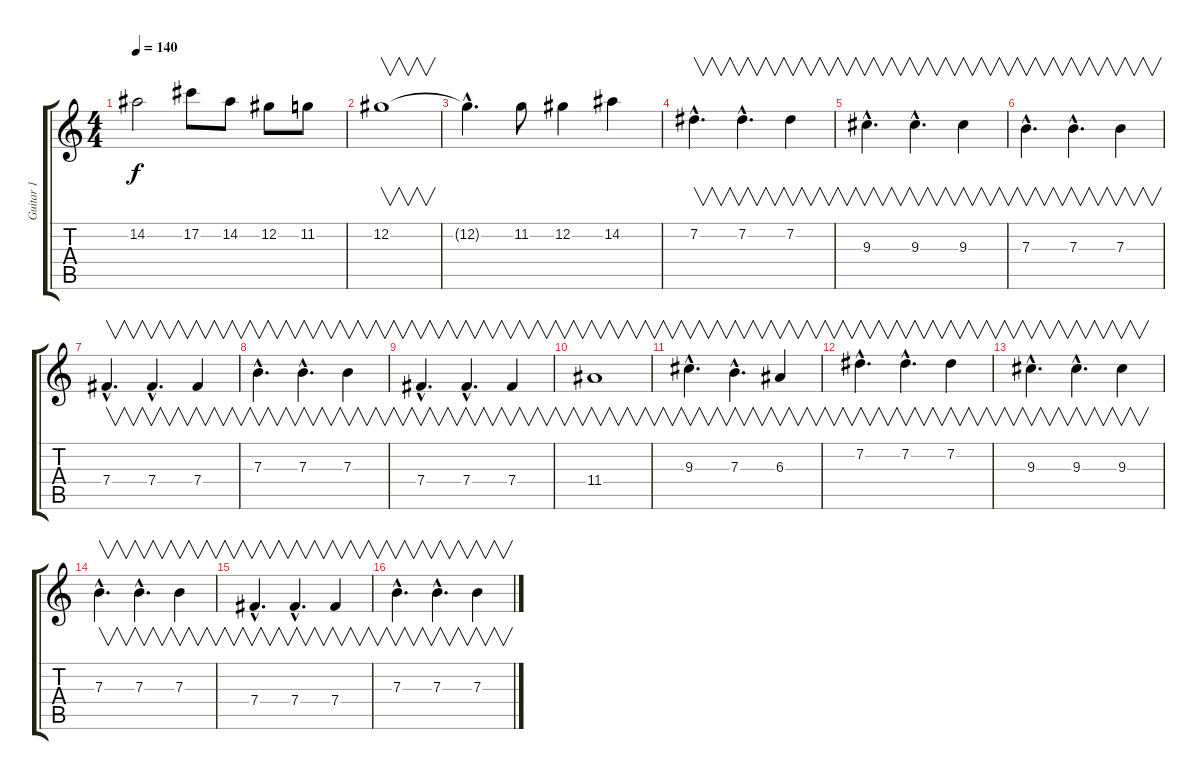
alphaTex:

\track ("Guitar 1" "Guitar 1") {instrument distortionguitar}
\staff {score tabs}
\tuning (Db4 Ab3 E3 B2 Gb2 Db2) {hide}
\ts (4 4)
\tempo 140
\clef g2
\ks c
14.2{t}.2{dy f} 17.2.8 14.2.8 12.2.8 11.2.8 |
12.2.1{v} |
12.2{hac t}.4{d} 11.2.8 12.2.4 14.2.4 |
7.2{hac}.4{v d} 7.2{hac}.4{v d} 7.2.4{v} |
9.3{hac}.4{v d} 9.3{hac}.4{v d} 9.3.4{v} |
7.3{hac}.4{v d} 7.3{hac}.4{v d} 7.3.4{v} |
7.4{hac}.4{v d} 7.4{hac}.4{v d} 7.4.4{v} |
7.3{hac}.4{v d} 7.3{hac}.4{v d} 7.3.4{v} |
7.4{hac}.4{v d} 7.4{hac}.4{v d} 7.4.4{v} |
11.4.1{v} |
9.3{hac}.4{v d} 7.3{hac}.4{v d} 6.3.4{v} |
7.2{hac}.4{v d} 7.2{hac}.4{v d} 7.2.4{v} |
9.3{hac}.4{v d} 9.3{hac}.4{v d} 9.3.4{v} |
7.3{hac}.4{v d} 7.3{hac}.4{v d} 7.3.4{v} |
7.4{hac}.4{v d} 7.4{hac}.4{v d} 7.4.4{v} |
7.3{hac}.4{v d} 7.3{hac}.4{v d} 7.3.4{v}
